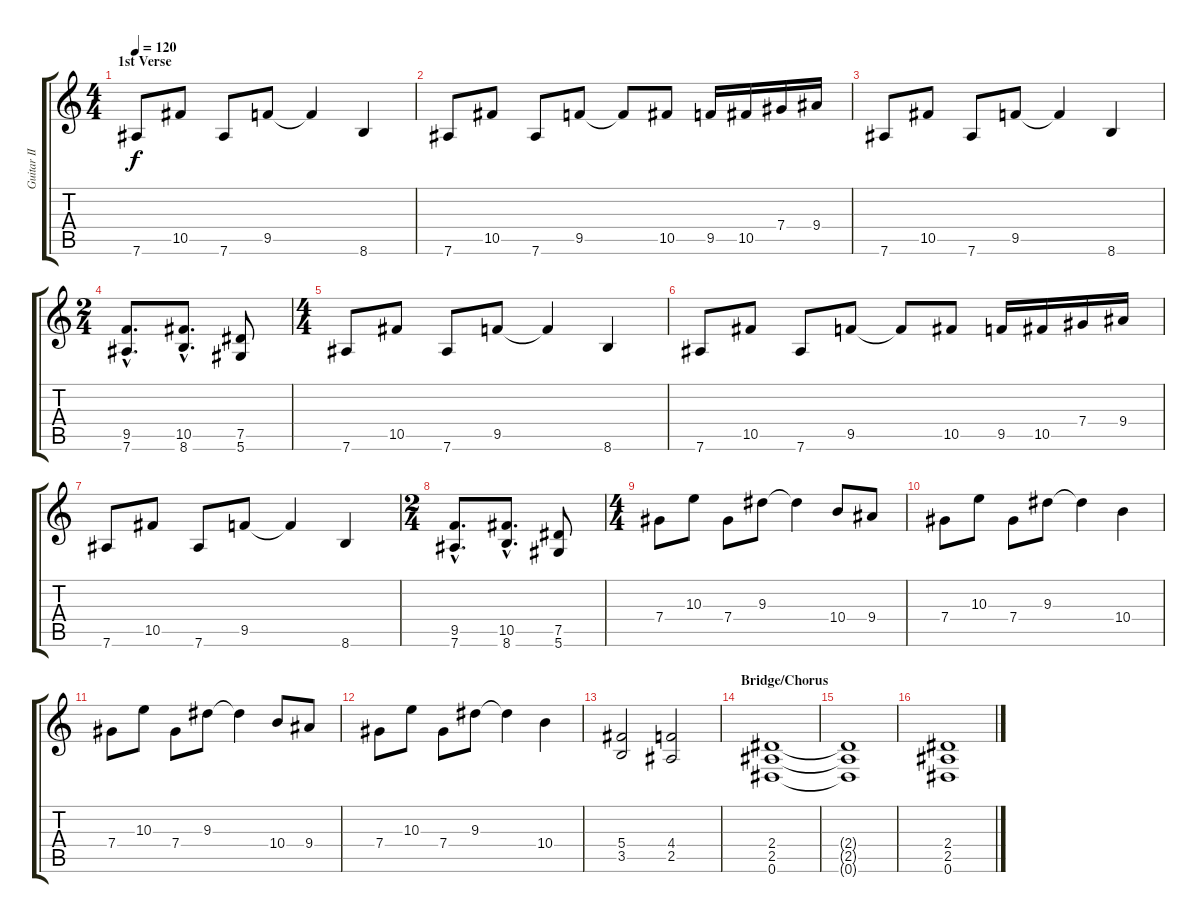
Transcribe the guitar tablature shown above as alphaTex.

\track ("Guitar II" "Guitar II") {instrument distortionguitar}
\staff {score tabs}
\tuning (Eb4 Bb3 Gb3 Db3 Ab2 Eb2) {hide}
\ts (4 4)
\section ("" "1st Verse")
\tempo 120
\clef g2
\ks c
7.6.8{dy f} 10.5.8 7.6.8 9.5.8 9.5{t}.4 8.6.4 |
7.6.8 10.5.8 7.6.8 9.5.8 9.5{t}.8 10.5.8 9.5.16 10.5.16 7.4.16 9.4.16 |
7.6.8 10.5.8 7.6.8 9.5.8 9.5{t}.4 8.6.4 |
\ts (2 4)
(9.5{hac} 7.6{hac}).8{d} (10.5{hac} 8.6{hac}).8{d} (7.5 5.6).8 |
\ts (4 4)
7.6.8 10.5.8 7.6.8 9.5.8 9.5{t}.4 8.6.4 |
7.6.8 10.5.8 7.6.8 9.5.8 9.5{t}.8 10.5.8 9.5.16 10.5.16 7.4.16 9.4.16 |
7.6.8 10.5.8 7.6.8 9.5.8 9.5{t}.4 8.6.4 |
\ts (2 4)
(9.5{hac} 7.6{hac}).8{d} (10.5{hac} 8.6{hac}).8{d} (7.5 5.6).8 |
\ts (4 4)
7.4.8 10.3.8 7.4.8 9.3.8 9.3{t}.4 10.4.8 9.4.8 |
7.4.8 10.3.8 7.4.8 9.3.8 9.3{t}.4 10.4.4 |
7.4.8 10.3.8 7.4.8 9.3.8 9.3{t}.4 10.4.8 9.4.8 |
7.4.8 10.3.8 7.4.8 9.3.8 9.3{t}.4 10.4.4 |
(5.4 3.5).2 (4.4 2.5).2 |
\section ("" "Bridge/Chorus")
(2.4 2.5 0.6).1 |
(2.4{t} 2.5{t} 0.6{t}).1 |
(2.4 2.5 0.6).1
